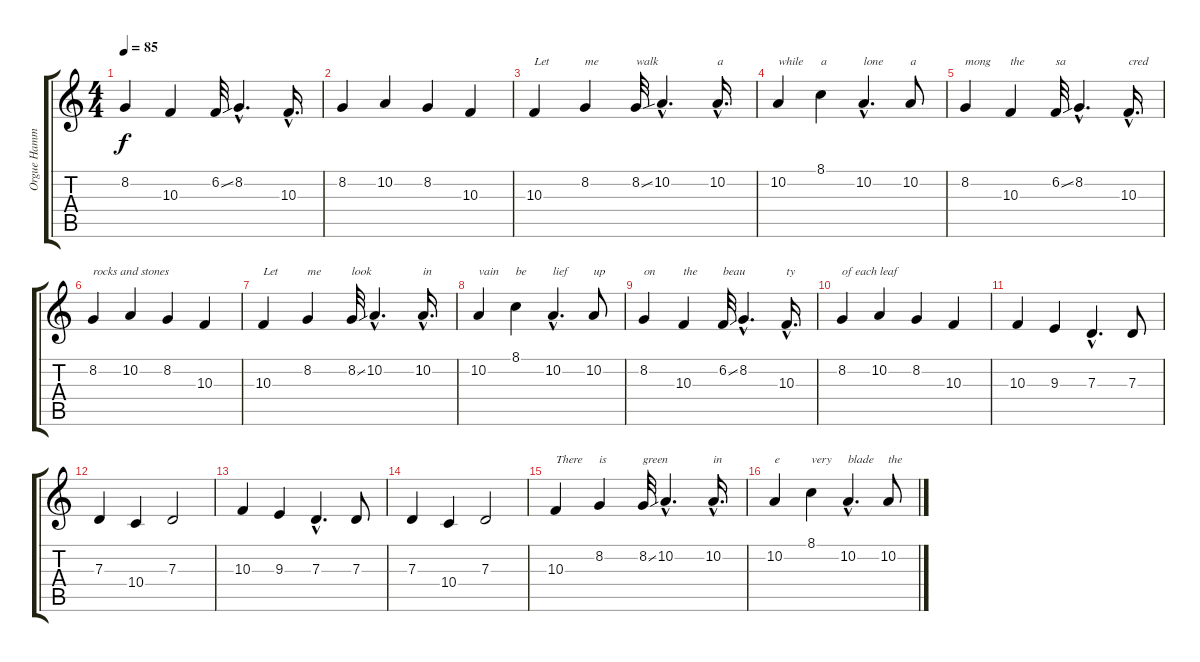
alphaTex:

\track ("Orgue Hammond" "Orgue Hamm") {instrument rockorgan}
\staff {score tabs}
\tuning (E4 B3 G3 D3 A2 E2) {hide}
\ts (4 4)
\tempo 85
\clef g2
\ks c
8.2.4{dy f} 10.3.4 6.2{ss}.32 8.2{hac}.4{d} 10.3{hac}.16{d} |
8.2.4 10.2.4 8.2.4 10.3.4 |
10.3.4{txt "Let"} 8.2.4{txt "me"} 8.2{ss}.32{txt "walk"} 10.2{hac}.4{d} 10.2{hac}.16{d txt "a"} |
10.2.4{txt "while"} 8.1.4{txt "a"} 10.2{hac}.4{d txt "lone"} 10.2.8{txt "a"} |
8.2.4{txt "mong"} 10.3.4{txt "the"} 6.2{ss}.32{txt "sa"} 8.2{hac}.4{d} 10.3{hac}.16{d txt "cred"} |
8.2.4{txt "rocks and stones"} 10.2.4 8.2.4 10.3.4 |
10.3.4{txt "Let"} 8.2.4{txt "me"} 8.2{ss}.32{txt "look"} 10.2{hac}.4{d} 10.2{hac}.16{d txt "in"} |
10.2.4{txt "vain"} 8.1.4{txt "be"} 10.2{hac}.4{d txt "lief"} 10.2.8{txt "up"} |
8.2.4{txt "on"} 10.3.4{txt "the"} 6.2{ss}.32{txt "beau"} 8.2{hac}.4{d} 10.3{hac}.16{d txt "ty"} |
8.2.4{txt "of each leaf"} 10.2.4 8.2.4 10.3.4 |
10.3.4 9.3.4 7.3{hac}.4{d} 7.3.8 |
7.3.4 10.4.4 7.3.2 |
10.3.4 9.3.4 7.3{hac}.4{d} 7.3.8 |
7.3.4 10.4.4 7.3.2 |
10.3.4{txt "There"} 8.2.4{txt "is"} 8.2{ss}.32{txt "green"} 10.2{hac}.4{d} 10.2{hac}.16{d txt "in"} |
10.2.4{txt "e"} 8.1.4{txt "very"} 10.2{hac}.4{d txt "blade"} 10.2.8{txt "the"}
